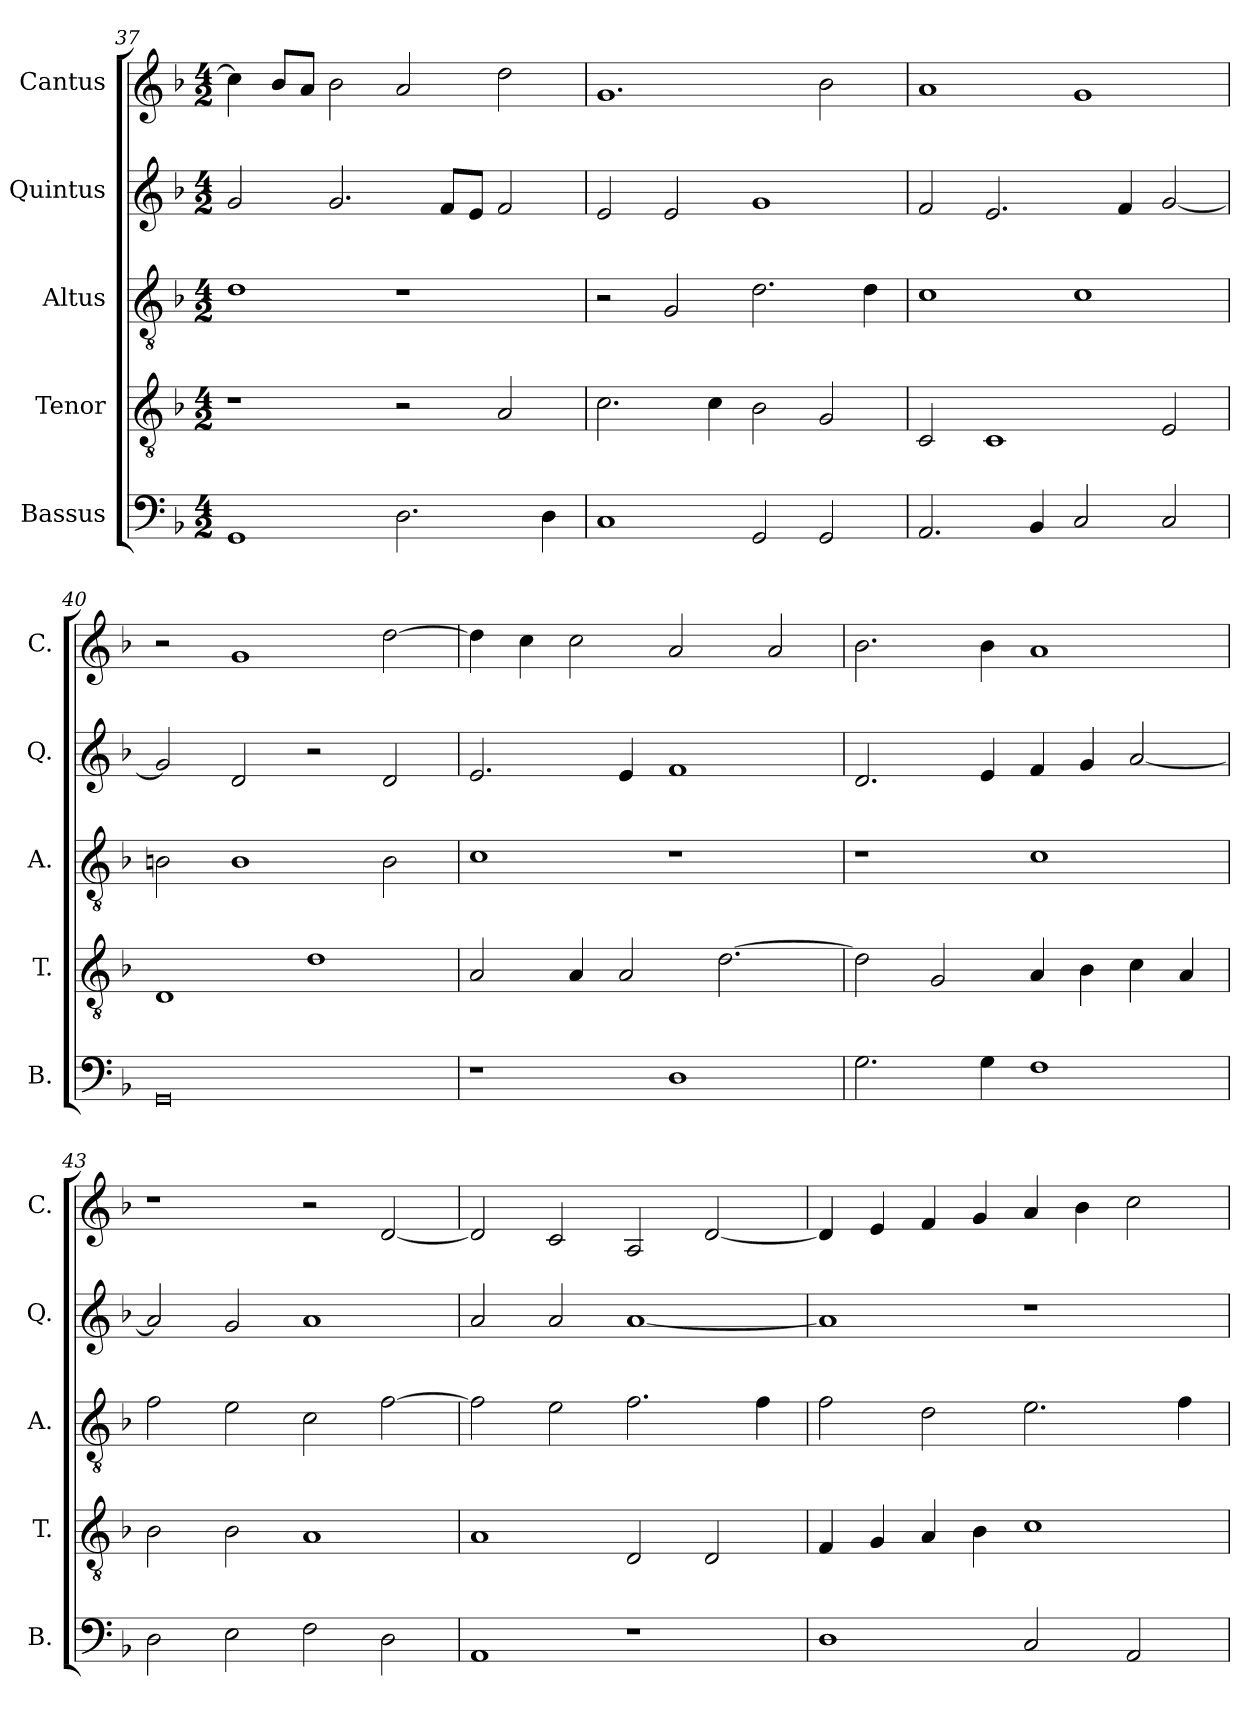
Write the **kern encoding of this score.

**kern	**kern	**kern	**kern	**kern
*part5	*part4	*part3	*part2	*part1
*staff5	*staff4	*staff3	*staff2	*staff1
*I"Bassus	*I"Tenor	*I"Altus	*I"Quintus	*I"Cantus
*I'B.	*I'T.	*I'A.	*I'Q.	*I'C.
*clefF4	*clefGv2	*clefGv2	*clefG2	*clefG2
*k[b-]	*k[b-]	*k[b-]	*k[b-]	*k[b-]
*F:	*F:	*F:	*F:	*F:
*M4/2	*M4/2	*M4/2	*M4/2	*M4/2
=37	=37	=37	=37	=37
1GG	1r	1d	2g/	4cc\]
.	.	.	.	8b-/L
.	.	.	.	8a/J
.	.	.	2.g/	2b-\
2.D\	2r	1r	.	2a/
.	.	.	8f/L	.
.	.	.	8e/J	.
.	2A/	.	2f/	2dd\
4D\	.	.	.	.
=38	=38	=38	=38	=38
1C	2.c\	2r	2e/	1.g
.	.	2G/	2e/	.
.	4c\	.	.	.
2GG/	2B-\	2.d\	1g	.
2GG/	2G/	.	.	2b-\
.	.	4d\	.	.
=39	=39	=39	=39	=39
2.AA/	2C/	1c	2f/	1a
.	1C	.	2.e/	.
4BB-/	.	.	.	.
2C/	.	1c	.	1g
.	.	.	4f/	.
2C/	2E/	.	[2g/	.
=40	=40	=40	=40	=40
0GG	1D	2Bn\	2g/]	2r
.	.	1B	2d/	1g
.	1d	.	2r	.
.	.	2B\	2d/	[2dd\
=41	=41	=41	=41	=41
1r	2A/	1c	2.e/	4dd\]
.	.	.	.	4cc\
.	4A/	.	.	2cc\
.	2A/	.	4e/	.
1D	.	1r	1f	2a/
.	[2.d\	.	.	.
.	.	.	.	2a/
=42	=42	=42	=42	=42
2.G\	2d\]	1r	2.d/	2.b-\
.	2G/	.	.	.
4G\	.	.	4e/	4b-\
1F	4A/	1c	4f/	1a
.	4B-\	.	4g/	.
.	4c\	.	[2a/	.
.	4A/	.	.	.
=43	=43	=43	=43	=43
2D\	2B-\	2f\	2a/]	1r
2E\	2B-\	2e\	2g/	.
2F\	1A	2c\	1a	2r
2D\	.	[2f\	.	[2d/
=44	=44	=44	=44	=44
1AA	1A	2f\]	2a/	2d/]
.	.	2e\	2a/	2c/
1r	2D/	2.f\	[1a	2A/
.	2D/	.	.	[2d/
.	.	4f\	.	.
=45	=45	=45	=45	=45
1D	4F/	2f\	1a]	4d/]
.	4G/	.	.	4e/
.	4A/	2d\	.	4f/
.	4B-\	.	.	4g/
2C/	1c	2.e\	1r	4a/
.	.	.	.	4b-\
2AA/	.	.	.	2cc\
.	.	4f\	.	.
=	=	=	=	=
*-	*-	*-	*-	*-
